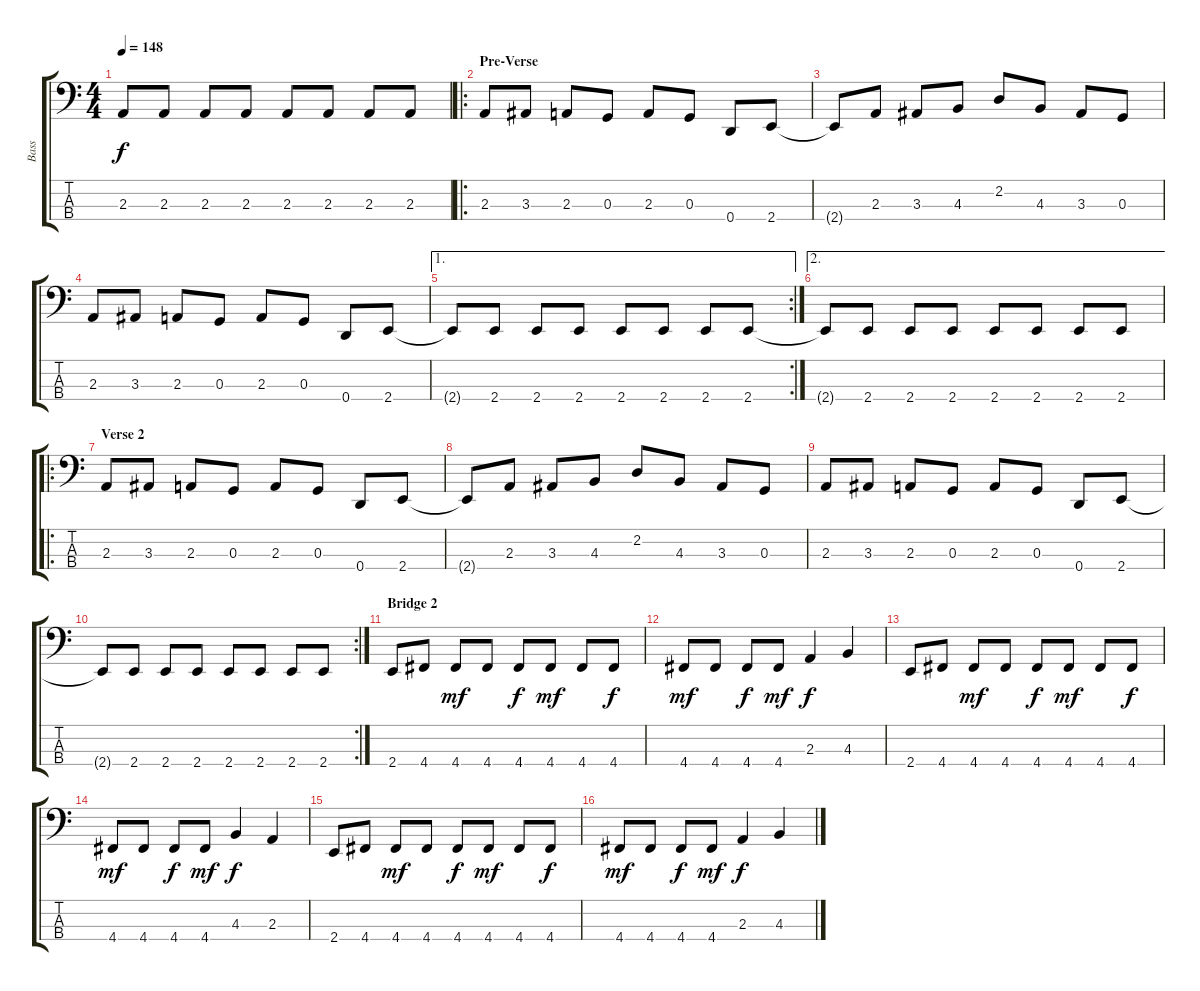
\track ("Bass" "Bass") {instrument electricbassfinger}
\staff {score tabs}
\tuning (F2 C2 G1 D1) {hide}
\ts (4 4)
\tempo 148
\clef f4
\ks c
2.3.8{dy f} 2.3.8 2.3.8 2.3.8 2.3.8 2.3.8 2.3.8 2.3.8 |
\ro
\section ("" "Pre-Verse")
2.3.8 3.3.8 2.3.8 0.3.8 2.3.8 0.3.8 0.4.8 2.4.8 |
2.4{t}.8 2.3.8 3.3.8 4.3.8 2.2.8 4.3.8 3.3.8 0.3.8 |
2.3.8 3.3.8 2.3.8 0.3.8 2.3.8 0.3.8 0.4.8 2.4.8 |
\ae 1
\rc 2
2.4{t}.8 2.4.8 2.4.8 2.4.8 2.4.8 2.4.8 2.4.8 2.4.8 |
\ae 2
2.4{t}.8 2.4.8 2.4.8 2.4.8 2.4.8 2.4.8 2.4.8 2.4.8 |
\ro
\section ("" "Verse 2")
2.3.8 3.3.8 2.3.8 0.3.8 2.3.8 0.3.8 0.4.8 2.4.8 |
2.4{t}.8 2.3.8 3.3.8 4.3.8 2.2.8 4.3.8 3.3.8 0.3.8 |
2.3.8 3.3.8 2.3.8 0.3.8 2.3.8 0.3.8 0.4.8 2.4.8 |
\rc 2
2.4{t}.8 2.4.8 2.4.8 2.4.8 2.4.8 2.4.8 2.4.8 2.4.8 |
\section ("" "Bridge 2")
2.4.8 4.4.8 4.4.8{dy mf} 4.4.8 4.4.8{dy f} 4.4.8{dy mf} 4.4.8 4.4.8{dy f} |
4.4.8{dy mf} 4.4.8 4.4.8{dy f} 4.4.8{dy mf} 2.3.4{dy f} 4.3.4 |
2.4.8 4.4.8 4.4.8{dy mf} 4.4.8 4.4.8{dy f} 4.4.8{dy mf} 4.4.8 4.4.8{dy f} |
4.4.8{dy mf} 4.4.8 4.4.8{dy f} 4.4.8{dy mf} 4.3.4{dy f} 2.3.4 |
2.4.8 4.4.8 4.4.8{dy mf} 4.4.8 4.4.8{dy f} 4.4.8{dy mf} 4.4.8 4.4.8{dy f} |
4.4.8{dy mf} 4.4.8 4.4.8{dy f} 4.4.8{dy mf} 2.3.4{dy f} 4.3.4
